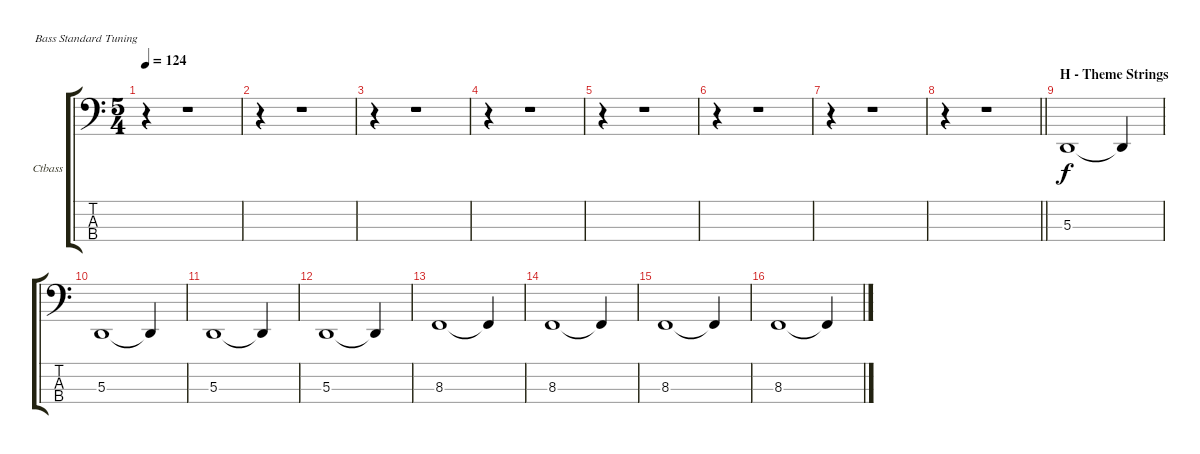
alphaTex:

\bracketExtendMode groupsimilarinstruments
\firstSystemTrackNameOrientation horizontal
\otherSystemsTrackNameOrientation horizontal
\track ("Contrabass" "Ctbass") {instrument contrabass}
\staff {score tabs}
\tuning (G2 D2 A1 E1)
\displaytranspose 0
\ts (5 4)
\tempo 124
\clef f4
\scale
0.333333
\ks aminor
r.4{dy f} r.1 |
\scale
0.333333 r.4 r.1 |
\scale
0.333333 r.4 r.1 |
\scale
0.333333 r.4 r.1 |
\scale
0.333333 r.4 r.1 |
\scale
0.333333 r.4 r.1 |
\scale
0.333333 r.4 r.1 |
\scale
0.333333
\barLineRight lightlight
r.4 r.1 |
\section ("" "H - Theme Strings")
\scale
0.333333 5.3.1 5.3{t}.4 |
\scale
0.333333 5.3.1 5.3{t}.4 |
\scale
0.333333 5.3.1 5.3{t}.4 |
\scale
0.333333 5.3.1 5.3{t}.4 |
\scale
0.333333 8.3.1 8.3{t}.4 |
\scale
0.333333 8.3.1 8.3{t}.4 |
\scale
0.333333 8.3.1 8.3{t}.4 |
\scale
0.333333 8.3.1 8.3{t}.4
